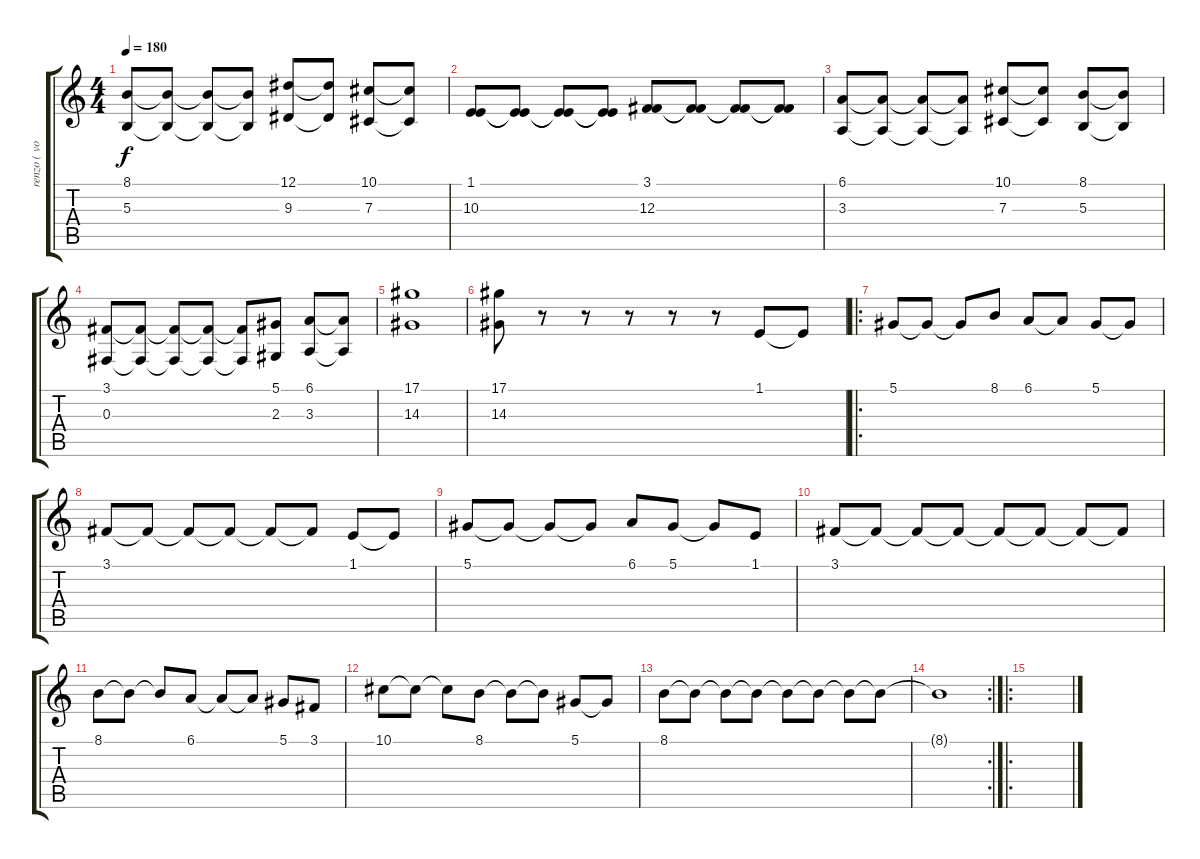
\track ("renzo ( voz )" "renzo ( vo") {instrument frenchhorn}
\staff {score tabs}
\tuning (Eb4 Bb3 Gb3 Db3 Ab2 Eb2) {hide}
\ts (4 4)
\tempo 180
\clef g2
\ks c
(8.1 5.3).8{dy f} (8.1{t} 5.3{t}).8 (8.1{t} 5.3{t}).8 (8.1{t} 5.3{t}).8 (12.1 9.3).8 (12.1{t} 9.3{t}).8 (10.1 7.3).8 (10.1{t} 7.3{t}).8 |
(1.1 10.3).8 (1.1{t} 10.3{t}).8 (1.1{t} 10.3{t}).8 (1.1{t} 10.3{t}).8 (3.1 12.3).8 (3.1{t} 12.3{t}).8 (3.1{t} 12.3{t}).8 (3.1{t} 12.3{t}).8 |
(6.1 3.3).8 (6.1{t} 3.3{t}).8 (6.1{t} 3.3{t}).8 (6.1{t} 3.3{t}).8 (10.1 7.3).8 (10.1{t} 7.3{t}).8 (8.1 5.3).8 (8.1{t} 5.3{t}).8 |
(3.1 0.3).8 (3.1{t} 0.3{t}).8 (3.1{t} 0.3{t}).8 (3.1{t} 0.3{t}).8 (3.1{t} 0.3{t}).8 (5.1 2.3).8 (6.1 3.3).8 (6.1{t} 3.3{t}).8 |
(17.1 14.3).1 |
(17.1 14.3).8 r.8 r.8 r.8 r.8 r.8 1.1.8 1.1{t}.8 |
\ro
5.1.8 5.1{t}.8 5.1{t}.8 8.1.8 6.1.8 6.1{t}.8 5.1.8 5.1{t}.8 |
3.1.8 3.1{t}.8 3.1{t}.8 3.1{t}.8 3.1{t}.8 3.1{t}.8 1.1.8 1.1{t}.8 |
5.1.8 5.1{t}.8 5.1{t}.8 5.1{t}.8 6.1.8 5.1.8 5.1{t}.8 1.1.8 |
3.1.8 3.1{t}.8 3.1{t}.8 3.1{t}.8 3.1{t}.8 3.1{t}.8 3.1{t}.8 3.1{t}.8 |
8.1.8 8.1{t}.8 8.1{t}.8 6.1.8 6.1{t}.8 6.1{t}.8 5.1.8 3.1.8 |
10.1.8 10.1{t}.8 10.1{t}.8 8.1.8 8.1{t}.8 8.1{t}.8 5.1.8 5.1{t}.8 |
8.1.8 8.1{t}.8 8.1{t}.8 8.1{t}.8 8.1{t}.8 8.1{t}.8 8.1{t}.8 8.1{t}.8 |
\rc 2
8.1{t}.1 |
\ro
